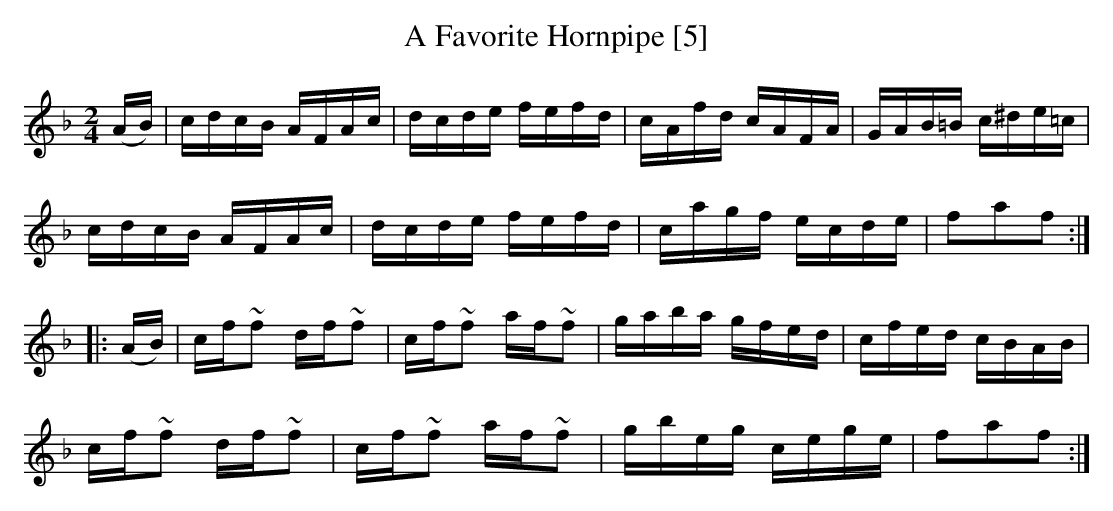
X:1
T:Favorite Hornpipe [5], A
M:2/4
L:1/8
K:F
(A/B/)|c/d/c/B/ A/F/A/c/|d/c/d/e/ f/e/f/d/|c/A/f/d/ c/A/F/A/|G/A/B/=B/ c/^d/e/=c/|
c/d/c/B/ A/F/A/c/|d/c/d/e/ f/e/f/d/|c/a/g/f/ e/c/d/e/|faf:|]
|:(A/B/)|c/f/~f d/f/~f|c/f/~f a/f/~f|g/a/b/a/ g/f/e/d/|c/f/e/d/ c/B/A/B/|
c/f/~f d/f/~f|c/f/~f a/f/~f|g/b/e/g/ c/e/g/e/|faf:|]
